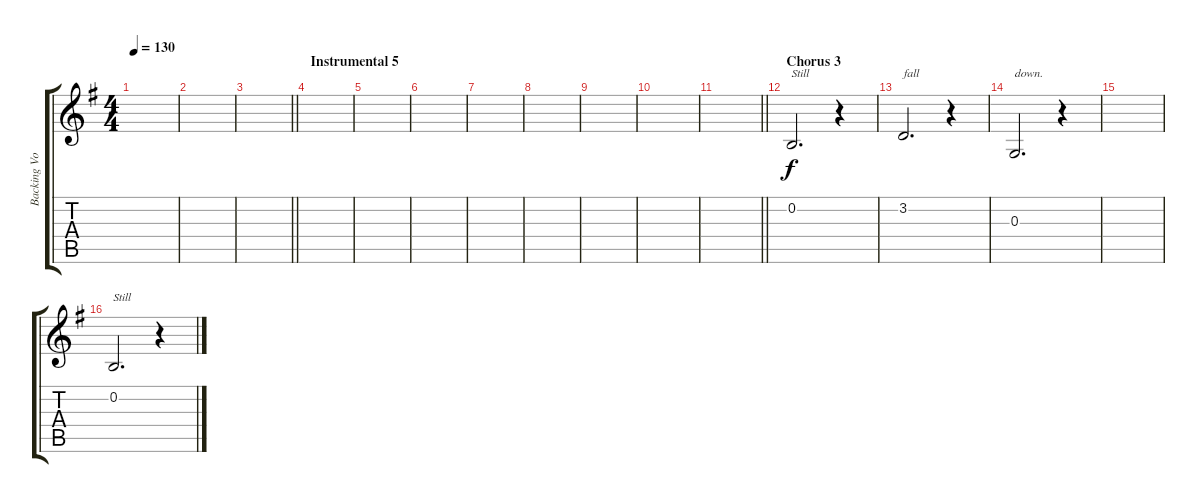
\track ("Backing Vocals - Ben Johnston" "Backing Vo") {instrument altosax}
\staff {score tabs}
\tuning (E4 B3 G3 D3 A2 E2) {hide}
\ts (4 4)
\tempo 130
\clef g2
\ks g
|
|
\barLineRight lightlight
|
\section ("" "Instrumental 5")
|
|
|
|
|
|
|
\barLineRight lightlight
|
\section ("" "Chorus 3")
0.2.2{d txt "Still"} r.4 |
3.2.2{d txt "fall"} r.4 |
0.3.2{d txt "down."} r.4 |
|
0.2.2{d txt "Still"} r.4
